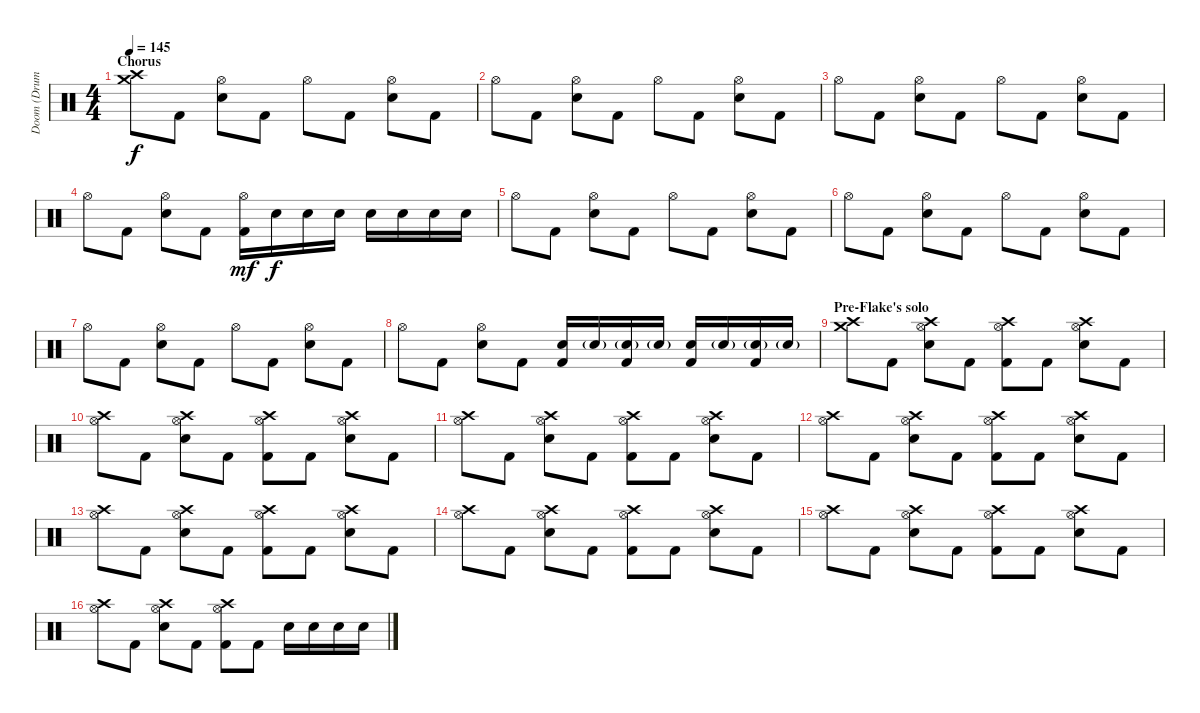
\track ("Doom (Drums)" "Doom (Drum") {instrument percussion}
\staff {score}
\articulation defaults
\ts (4 4)
\section ("" "Chorus")
\tempo 145
\clef neutral
\ks c
("Crash medium (hit)" "Crash high (hit)").8{dy f} "Kick (hit) 2".8 ("Hi-Hat (open)" "Electric Snare (hit)").8 "Kick (hit) 2".8 "Hi-Hat (open)".8 "Kick (hit) 2".8 ("Hi-Hat (open)" "Electric Snare (hit)").8 "Kick (hit) 2".8 |
"Hi-Hat (open)".8 "Kick (hit) 2".8 ("Hi-Hat (open)" "Electric Snare (hit)").8 "Kick (hit) 2".8 "Hi-Hat (open)".8 "Kick (hit) 2".8 ("Hi-Hat (open)" "Electric Snare (hit)").8 "Kick (hit) 2".8 |
"Hi-Hat (open)".8 "Kick (hit) 2".8 ("Hi-Hat (open)" "Electric Snare (hit)").8 "Kick (hit) 2".8 "Hi-Hat (open)".8 "Kick (hit) 2".8 ("Hi-Hat (open)" "Electric Snare (hit)").8 "Kick (hit) 2".8 |
"Hi-Hat (open)".8 "Kick (hit) 2".8 ("Hi-Hat (open)" "Electric Snare (hit)").8 "Kick (hit) 2".8 ("Hi-Hat (open)" "Kick (hit) 2").16{dy mf} "Electric Snare (hit)".16{dy f} "Electric Snare (hit)".16 "Electric Snare (hit)".16 "Electric Snare (hit)".16 "Electric Snare (hit)".16 "Electric Snare (hit)".16 "Electric Snare (hit)".16 |
"Hi-Hat (open)".8 "Kick (hit) 2".8 ("Hi-Hat (open)" "Electric Snare (hit)").8 "Kick (hit) 2".8 "Hi-Hat (open)".8 "Kick (hit) 2".8 ("Hi-Hat (open)" "Electric Snare (hit)").8 "Kick (hit) 2".8 |
"Hi-Hat (open)".8 "Kick (hit) 2".8 ("Hi-Hat (open)" "Electric Snare (hit)").8 "Kick (hit) 2".8 "Hi-Hat (open)".8 "Kick (hit) 2".8 ("Hi-Hat (open)" "Electric Snare (hit)").8 "Kick (hit) 2".8 |
"Hi-Hat (open)".8 "Kick (hit) 2".8 ("Hi-Hat (open)" "Electric Snare (hit)").8 "Kick (hit) 2".8 "Hi-Hat (open)".8 "Kick (hit) 2".8 ("Hi-Hat (open)" "Electric Snare (hit)").8 "Kick (hit) 2".8 |
"Hi-Hat (open)".8 "Kick (hit) 2".8 ("Hi-Hat (open)" "Electric Snare (hit)").8 "Kick (hit) 2".8 ("Electric Snare (hit)" "Kick (hit) 2").16 "Electric Snare (hit)"{g}.16 ("Electric Snare (hit)"{g} "Kick (hit) 2").16 "Electric Snare (hit)"{g}.16 ("Electric Snare (hit)" "Kick (hit) 2").16 "Electric Snare (hit)"{g}.16 ("Electric Snare (hit)"{g} "Kick (hit) 2").16 "Electric Snare (hit)"{g}.16 |
\section ("" "Pre-Flake's solo")
("Crash medium (hit)" "Crash high (hit)").8 "Kick (hit) 2".8 ("Crash high (hit)" "Hi-Hat (open)" "Electric Snare (hit)").8 "Kick (hit) 2".8 ("Crash high (hit)" "Hi-Hat (open)" "Kick (hit) 2").8 "Kick (hit) 2".8 ("Crash high (hit)" "Hi-Hat (open)" "Electric Snare (hit)").8 "Kick (hit) 2".8 |
("Crash high (hit)" "Hi-Hat (open)").8 "Kick (hit) 2".8 ("Crash high (hit)" "Hi-Hat (open)" "Electric Snare (hit)").8 "Kick (hit) 2".8 ("Crash high (hit)" "Hi-Hat (open)" "Kick (hit) 2").8 "Kick (hit) 2".8 ("Crash high (hit)" "Hi-Hat (open)" "Electric Snare (hit)").8 "Kick (hit) 2".8 |
("Crash high (hit)" "Hi-Hat (open)").8 "Kick (hit) 2".8 ("Crash high (hit)" "Hi-Hat (open)" "Electric Snare (hit)").8 "Kick (hit) 2".8 ("Crash high (hit)" "Hi-Hat (open)" "Kick (hit) 2").8 "Kick (hit) 2".8 ("Crash high (hit)" "Hi-Hat (open)" "Electric Snare (hit)").8 "Kick (hit) 2".8 |
("Crash high (hit)" "Hi-Hat (open)").8 "Kick (hit) 2".8 ("Crash high (hit)" "Hi-Hat (open)" "Electric Snare (hit)").8 "Kick (hit) 2".8 ("Crash high (hit)" "Hi-Hat (open)" "Kick (hit) 2").8 "Kick (hit) 2".8 ("Crash high (hit)" "Hi-Hat (open)" "Electric Snare (hit)").8 "Kick (hit) 2".8 |
("Crash high (hit)" "Hi-Hat (open)").8 "Kick (hit) 2".8 ("Crash high (hit)" "Hi-Hat (open)" "Electric Snare (hit)").8 "Kick (hit) 2".8 ("Crash high (hit)" "Hi-Hat (open)" "Kick (hit) 2").8 "Kick (hit) 2".8 ("Crash high (hit)" "Hi-Hat (open)" "Electric Snare (hit)").8 "Kick (hit) 2".8 |
("Crash high (hit)" "Hi-Hat (open)").8 "Kick (hit) 2".8 ("Crash high (hit)" "Hi-Hat (open)" "Electric Snare (hit)").8 "Kick (hit) 2".8 ("Crash high (hit)" "Hi-Hat (open)" "Kick (hit) 2").8 "Kick (hit) 2".8 ("Crash high (hit)" "Hi-Hat (open)" "Electric Snare (hit)").8 "Kick (hit) 2".8 |
("Crash high (hit)" "Hi-Hat (open)").8 "Kick (hit) 2".8 ("Crash high (hit)" "Hi-Hat (open)" "Electric Snare (hit)").8 "Kick (hit) 2".8 ("Crash high (hit)" "Hi-Hat (open)" "Kick (hit) 2").8 "Kick (hit) 2".8 ("Crash high (hit)" "Hi-Hat (open)" "Electric Snare (hit)").8 "Kick (hit) 2".8 |
("Crash high (hit)" "Hi-Hat (open)").8 "Kick (hit) 2".8 ("Crash high (hit)" "Hi-Hat (open)" "Electric Snare (hit)").8 "Kick (hit) 2".8 ("Crash high (hit)" "Hi-Hat (open)" "Kick (hit) 2").8 "Kick (hit) 2".8 "Electric Snare (hit)".16 "Electric Snare (hit)".16 "Electric Snare (hit)".16 "Electric Snare (hit)".16
